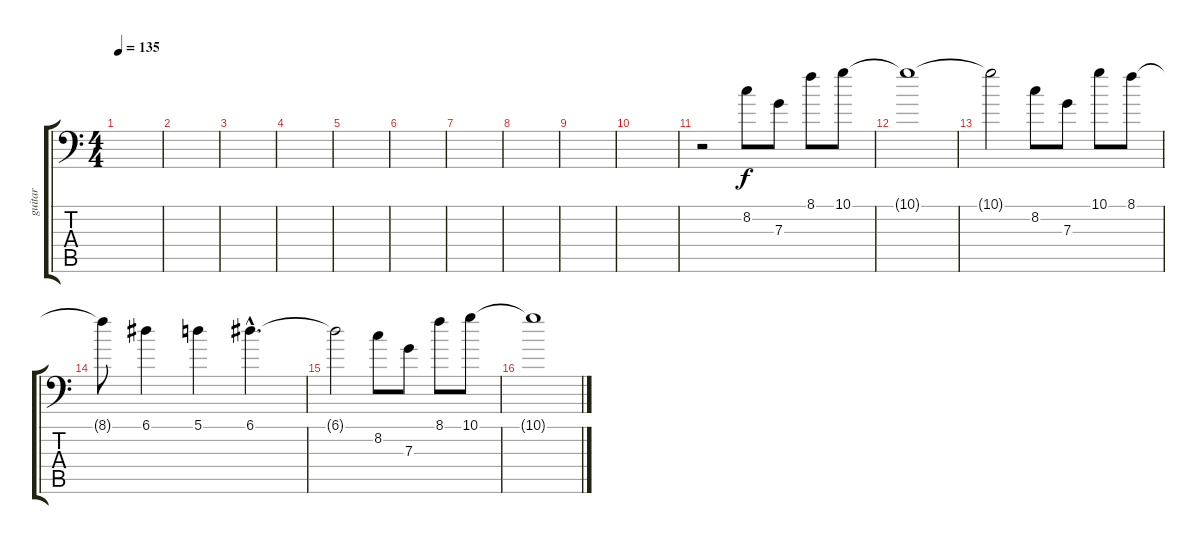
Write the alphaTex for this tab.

\track ("guitar" "guitar") {instrument overdrivenguitar}
\staff {score tabs}
\tuning (A3 E3 C3 G2 D2 G1) {hide}
\ts (4 4)
\tempo 135
\clef f4
\ks c
|
|
|
|
|
|
|
|
|
|
r.2{instrument electricguitarjazz} 8.2.8 7.3.8 8.1.8 10.1.8 |
10.1{t}.1 |
10.1{t}.2 8.2.8 7.3.8 10.1.8 8.1.8 |
8.1{t}.8 6.1.4 5.1.4 6.1{hac}.4{d} |
6.1{t}.2 8.2.8 7.3.8 8.1.8 10.1.8 |
10.1{t}.1
